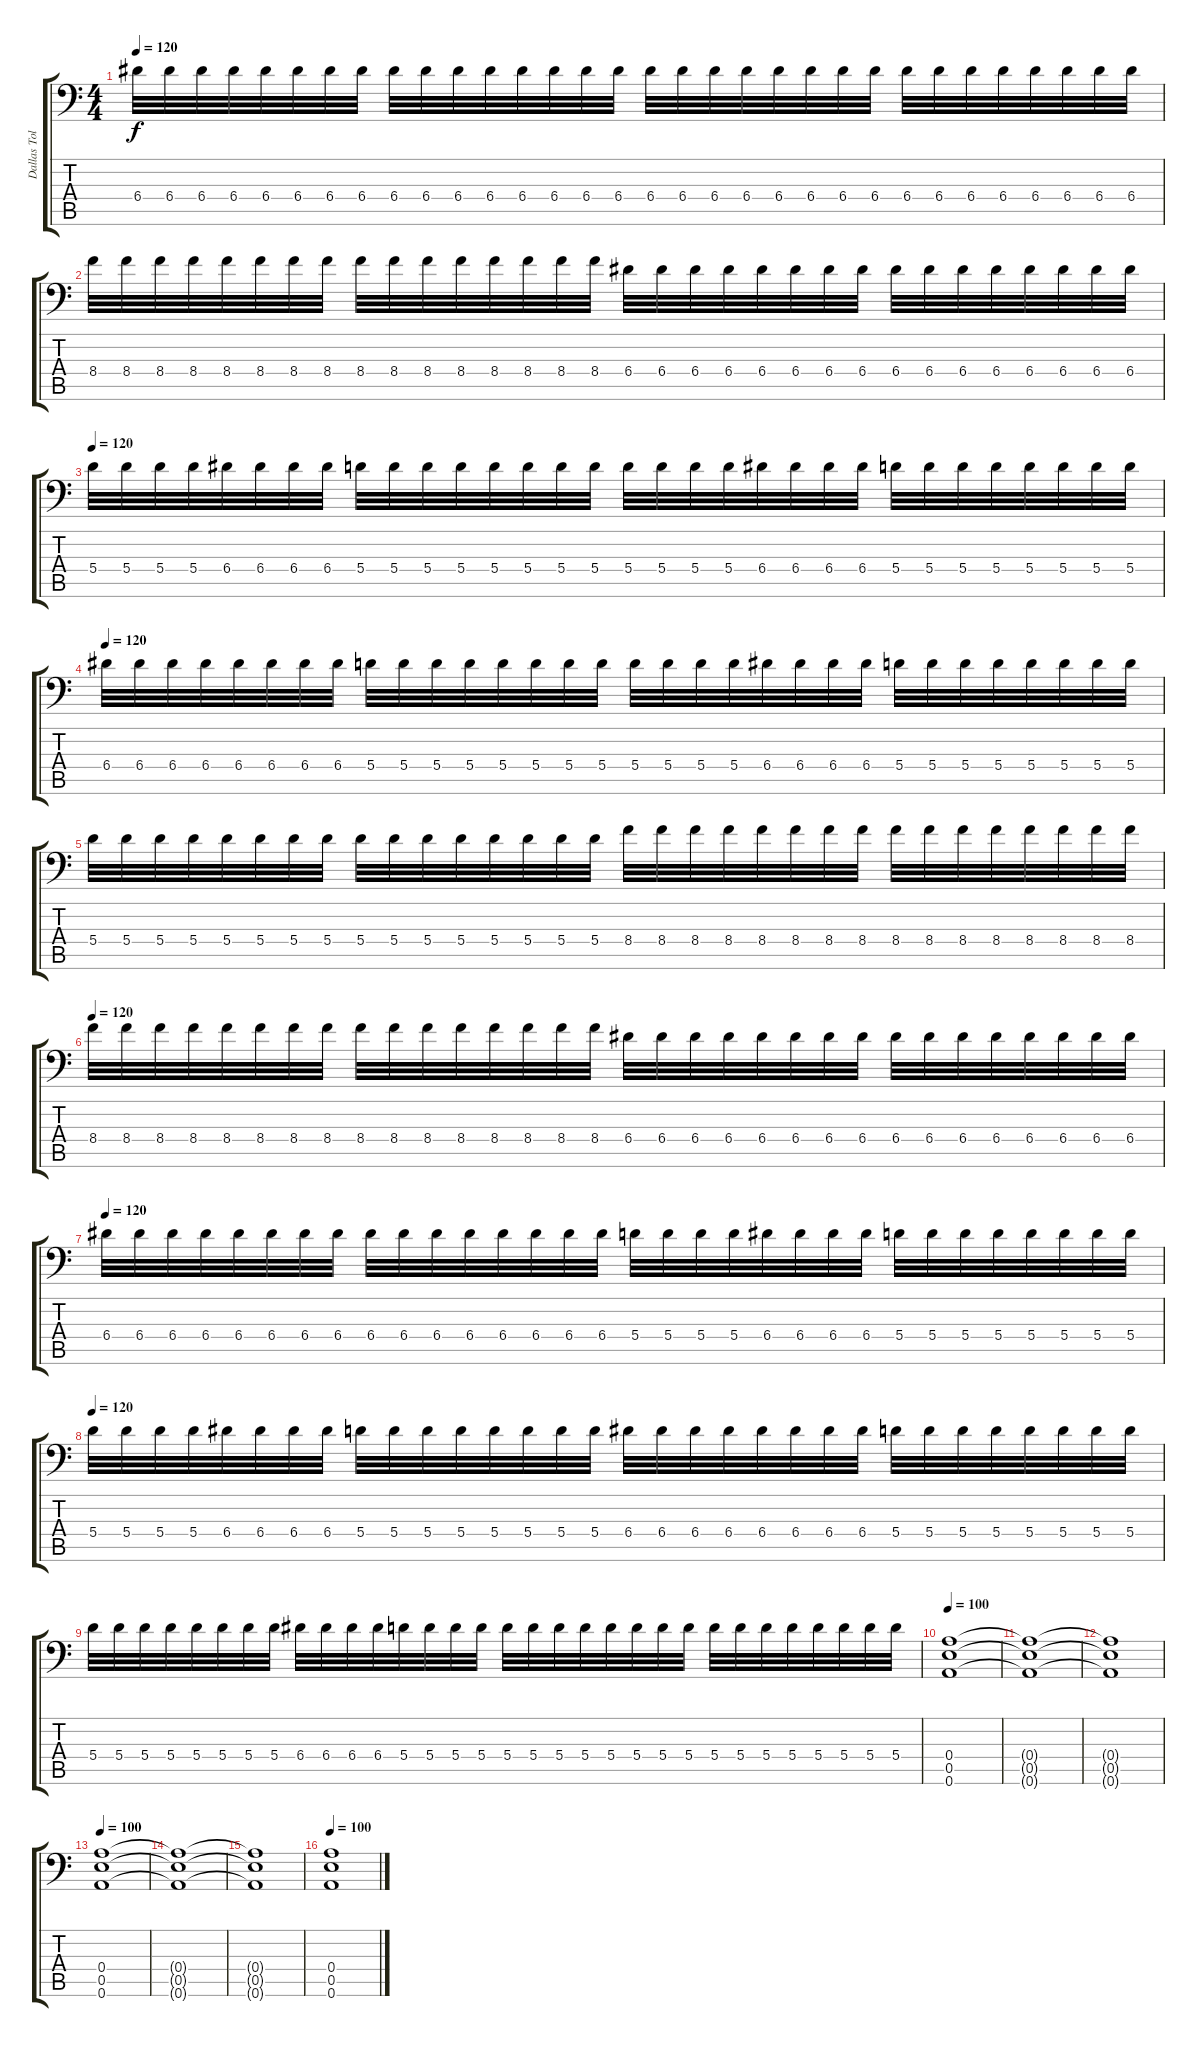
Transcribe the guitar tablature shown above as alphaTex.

\track ("Dallas Toler-Wade" "Dallas Tol") {instrument distortionguitar}
\staff {score tabs}
\tuning (B3 Gb3 D3 A2 E2 A1) {hide}
\ts (4 4)
\tempo 120
\clef f4
\ks c
6.4.32{dy f} 6.4.32 6.4.32 6.4.32 6.4.32 6.4.32 6.4.32 6.4.32 6.4.32 6.4.32 6.4.32 6.4.32 6.4.32 6.4.32 6.4.32 6.4.32 6.4.32 6.4.32 6.4.32 6.4.32 6.4.32 6.4.32 6.4.32 6.4.32 6.4.32 6.4.32 6.4.32 6.4.32 6.4.32 6.4.32 6.4.32 6.4.32 |
8.4.32 8.4.32 8.4.32 8.4.32 8.4.32 8.4.32 8.4.32 8.4.32 8.4.32 8.4.32 8.4.32 8.4.32 8.4.32 8.4.32 8.4.32 8.4.32 6.4.32 6.4.32 6.4.32 6.4.32 6.4.32 6.4.32 6.4.32 6.4.32 6.4.32 6.4.32 6.4.32 6.4.32 6.4.32 6.4.32 6.4.32 6.4.32 |
\tempo 120
5.4.32 5.4.32 5.4.32 5.4.32 6.4.32 6.4.32 6.4.32 6.4.32 5.4.32 5.4.32 5.4.32 5.4.32 5.4.32 5.4.32 5.4.32 5.4.32 5.4.32 5.4.32 5.4.32 5.4.32 6.4.32 6.4.32 6.4.32 6.4.32 5.4.32 5.4.32 5.4.32 5.4.32 5.4.32 5.4.32 5.4.32 5.4.32 |
\tempo 120
6.4.32 6.4.32 6.4.32 6.4.32 6.4.32 6.4.32 6.4.32 6.4.32 5.4.32 5.4.32 5.4.32 5.4.32 5.4.32 5.4.32 5.4.32 5.4.32 5.4.32 5.4.32 5.4.32 5.4.32 6.4.32 6.4.32 6.4.32 6.4.32 5.4.32 5.4.32 5.4.32 5.4.32 5.4.32 5.4.32 5.4.32 5.4.32 |
5.4.32 5.4.32 5.4.32 5.4.32 5.4.32 5.4.32 5.4.32 5.4.32 5.4.32 5.4.32 5.4.32 5.4.32 5.4.32 5.4.32 5.4.32 5.4.32 8.4.32 8.4.32 8.4.32 8.4.32 8.4.32 8.4.32 8.4.32 8.4.32 8.4.32 8.4.32 8.4.32 8.4.32 8.4.32 8.4.32 8.4.32 8.4.32 |
\tempo 120
8.4.32 8.4.32 8.4.32 8.4.32 8.4.32 8.4.32 8.4.32 8.4.32 8.4.32 8.4.32 8.4.32 8.4.32 8.4.32 8.4.32 8.4.32 8.4.32 6.4.32 6.4.32 6.4.32 6.4.32 6.4.32 6.4.32 6.4.32 6.4.32 6.4.32 6.4.32 6.4.32 6.4.32 6.4.32 6.4.32 6.4.32 6.4.32 |
\tempo 120
6.4.32 6.4.32 6.4.32 6.4.32 6.4.32 6.4.32 6.4.32 6.4.32 6.4.32 6.4.32 6.4.32 6.4.32 6.4.32 6.4.32 6.4.32 6.4.32 5.4.32 5.4.32 5.4.32 5.4.32 6.4.32 6.4.32 6.4.32 6.4.32 5.4.32 5.4.32 5.4.32 5.4.32 5.4.32 5.4.32 5.4.32 5.4.32 |
\tempo 120
5.4.32 5.4.32 5.4.32 5.4.32 6.4.32 6.4.32 6.4.32 6.4.32 5.4.32 5.4.32 5.4.32 5.4.32 5.4.32 5.4.32 5.4.32 5.4.32 6.4.32 6.4.32 6.4.32 6.4.32 6.4.32 6.4.32 6.4.32 6.4.32 5.4.32 5.4.32 5.4.32 5.4.32 5.4.32 5.4.32 5.4.32 5.4.32 |
5.4.32 5.4.32 5.4.32 5.4.32 5.4.32 5.4.32 5.4.32 5.4.32 6.4.32 6.4.32 6.4.32 6.4.32 5.4.32 5.4.32 5.4.32 5.4.32 5.4.32 5.4.32 5.4.32 5.4.32 5.4.32 5.4.32 5.4.32 5.4.32 5.4.32 5.4.32 5.4.32 5.4.32 5.4.32 5.4.32 5.4.32 5.4.32 |
\tempo 100
(0.4 0.5 0.6).1 |
(0.4{t} 0.5{t} 0.6{t}).1 |
(0.4{t} 0.5{t} 0.6{t}).1 |
\tempo 100
(0.4 0.5 0.6).1 |
(0.4{t} 0.5{t} 0.6{t}).1 |
(0.4{t} 0.5{t} 0.6{t}).1 |
\tempo 100
(0.4 0.5 0.6).1
